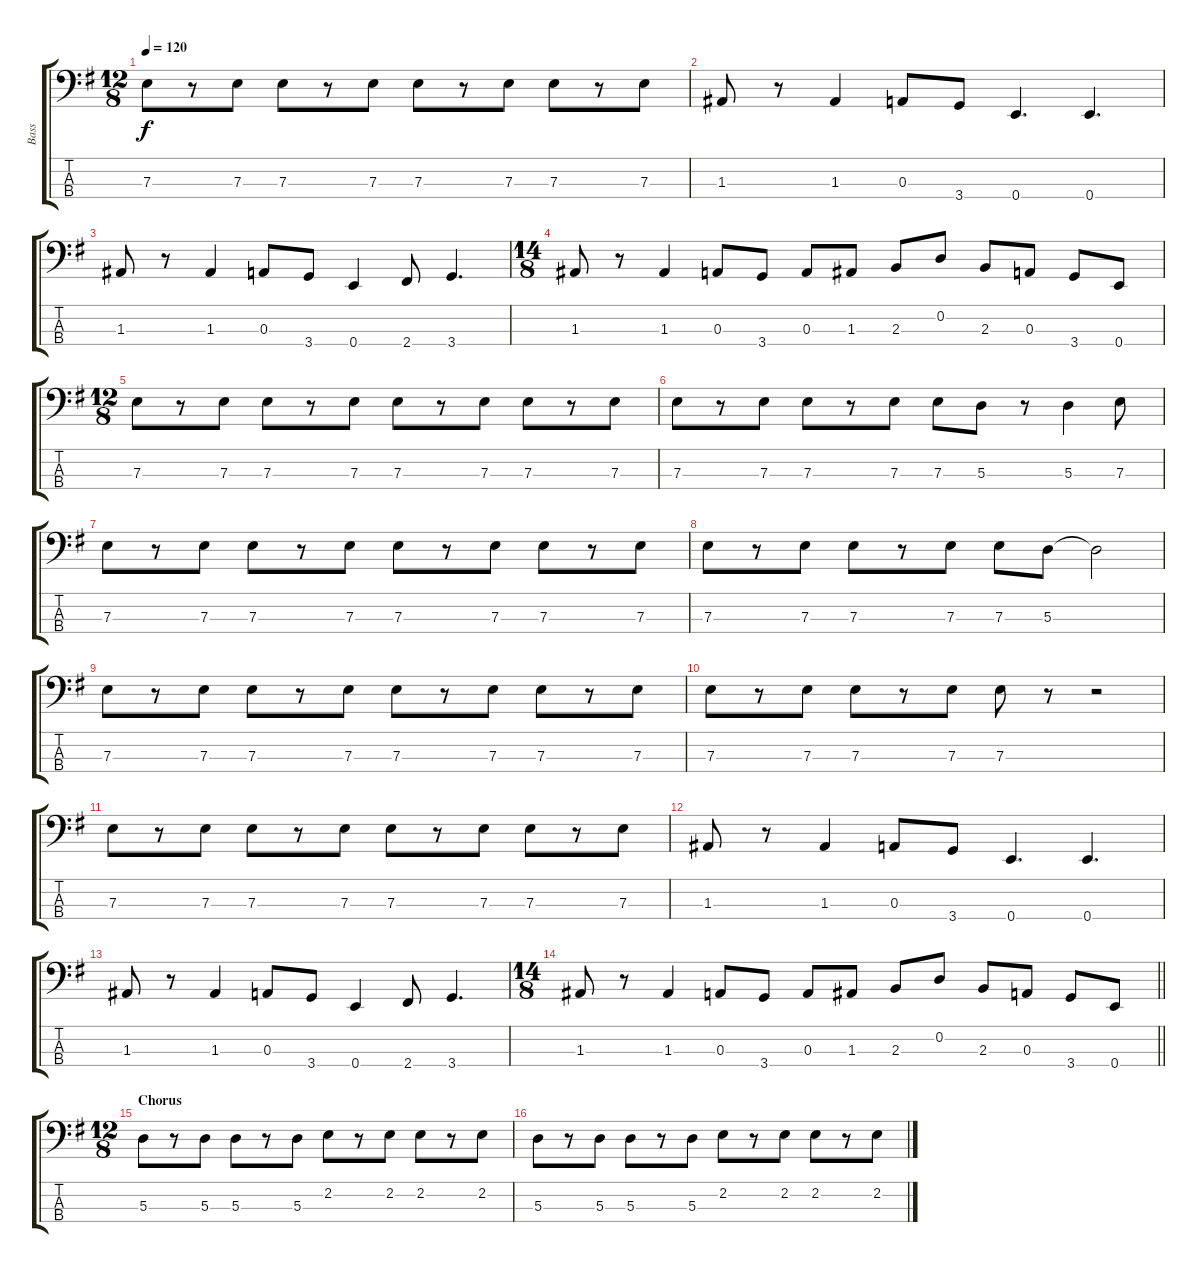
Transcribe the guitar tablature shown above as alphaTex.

\track ("Bass" "Bass") {instrument electricbassfinger}
\staff {score tabs}
\tuning (G2 D2 A1 E1) {hide}
\ts (12 8)
\tempo 120
\clef f4
\ks eminor
7.3.8{dy f} r.8 7.3.8 7.3.8 r.8 7.3.8 7.3.8 r.8 7.3.8 7.3.8 r.8 7.3.8 |
1.3.8 r.8 1.3.4 0.3.8 3.4.8 0.4.4{d} 0.4.4{d} |
1.3.8 r.8 1.3.4 0.3.8 3.4.8 0.4.4 2.4.8 3.4.4{d} |
\ts (14 8)
1.3.8 r.8 1.3.4 0.3.8 3.4.8 0.3.8 1.3.8 2.3.8 0.2.8 2.3.8 0.3.8 3.4.8 0.4.8 |
\ts (12 8)
7.3.8 r.8 7.3.8 7.3.8 r.8 7.3.8 7.3.8 r.8 7.3.8 7.3.8 r.8 7.3.8 |
7.3.8 r.8 7.3.8 7.3.8 r.8 7.3.8 7.3.8 5.3.8 r.8 5.3.4 7.3.8 |
7.3.8 r.8 7.3.8 7.3.8 r.8 7.3.8 7.3.8 r.8 7.3.8 7.3.8 r.8 7.3.8 |
7.3.8 r.8 7.3.8 7.3.8 r.8 7.3.8 7.3.8 5.3.8 5.3{t}.2 |
7.3.8 r.8 7.3.8 7.3.8 r.8 7.3.8 7.3.8 r.8 7.3.8 7.3.8 r.8 7.3.8 |
7.3.8 r.8 7.3.8 7.3.8 r.8 7.3.8 7.3.8 r.8 r.2 |
7.3.8 r.8 7.3.8 7.3.8 r.8 7.3.8 7.3.8 r.8 7.3.8 7.3.8 r.8 7.3.8 |
1.3.8 r.8 1.3.4 0.3.8 3.4.8 0.4.4{d} 0.4.4{d} |
1.3.8 r.8 1.3.4 0.3.8 3.4.8 0.4.4 2.4.8 3.4.4{d} |
\ts (14 8)
\barLineRight lightlight
1.3.8 r.8 1.3.4 0.3.8 3.4.8 0.3.8 1.3.8 2.3.8 0.2.8 2.3.8 0.3.8 3.4.8 0.4.8 |
\ts (12 8)
\section ("" "Chorus")
5.3.8 r.8 5.3.8 5.3.8 r.8 5.3.8 2.2.8 r.8 2.2.8 2.2.8 r.8 2.2.8 |
5.3.8 r.8 5.3.8 5.3.8 r.8 5.3.8 2.2.8 r.8 2.2.8 2.2.8 r.8 2.2.8
